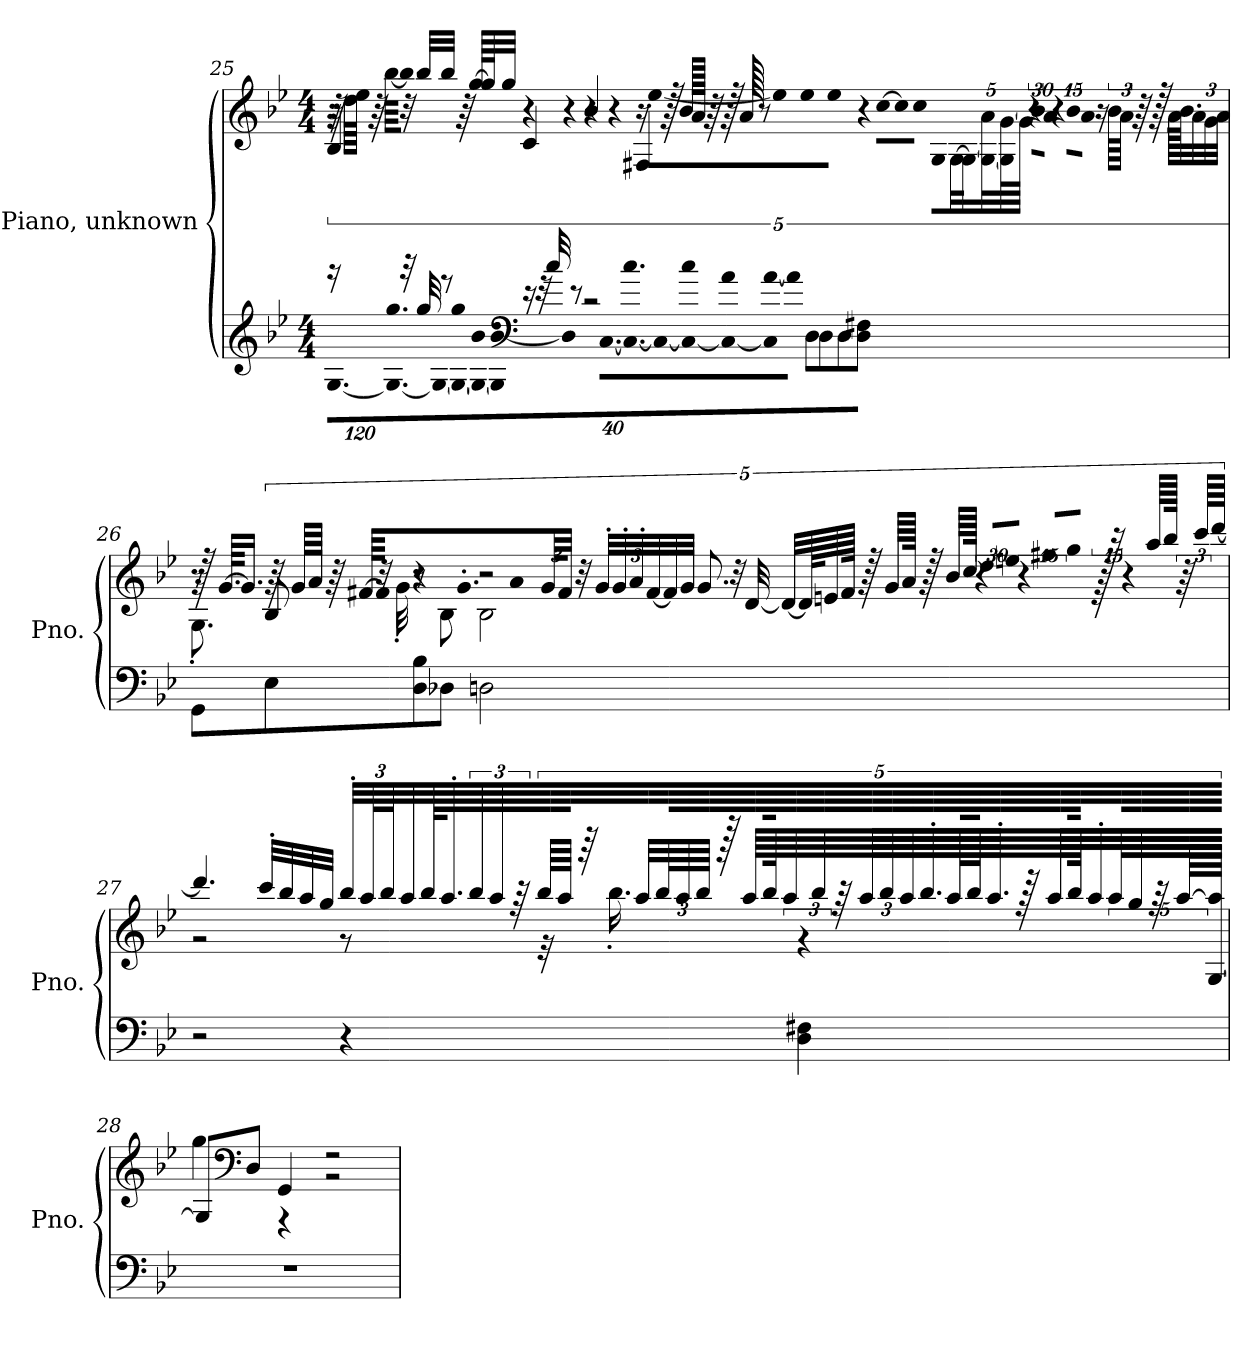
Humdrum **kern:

**kern	**kern
*part1	*part1
*staff2	*staff1
*I"Piano, unknown	*
*I'Pno.	*
!!LO:PB:g=z
*clefG2	*clefG2
*k[b-e-]	*k[b-e-]
*M4/4	*M4/4
=25	=25
*^	*
*	*Xbrackettup	*
!	!LO:N:vis=32.	!
*	*	*^
*	*	*	*^
16r	[1920%103G\LLL	16r	80r	4B-/
.	.	.	80dd\LLLL	.
.	.	.	80ee-\JJJJ	.
.	.	.	80r	.
.	.	.	[80bb-\KKKL	.
!	!LO:N:vis=32.	!	!	!
.	1920%103G\_ 1920%103gg\	.	.	.
32r	.	32r	8.bb-\J]	.
32gg/	.	32bb-/LLL	.	.
!	!LO:N:vis=32	!	!	!
.	640%23G\_	.	.	.
8r	.	32bb-/JJJ	.	.
!	!LO:N:vis=32	!	!	!
.	640%23G\_ 640%23gg\	.	.	.
.	.	64r	.	.
.	.	[64gg/KLLL	.	.
!	!LO:N:vis=32	!	!	!
.	640%23G\_ 640%23b-\	.	.	.
.	.	32gg/]	.	.
!	!LO:N:vis=64	!	!	!
.	960%17G\] [960%17b-\L	.	.	.
.	.	32gg/JJJ	.	.
!	!LO:N:vis=64	!	!	!
.	960%17b-\JJJJ]	.	.	.
*clefF4	*	*	*	*
16r	.	4r	32r	4c/
!	!LO:N:vis=32.	!	!	!
.	[1920%103C\LLL	.	.	.
.	.	.	64r	.
.	.	.	[64ee-\KLLL	.
!	!LO:N:vis=32.	!	!	!
.	1920%103C\_ 1920%103cc\	.	.	.
32r	.	.	32ee-\]	.
32cc/	.	.	32ee-\	.
!	!LO:N:vis=32	!	!	!
.	640%23C\_	.	.	.
8r	.	.	32ee-\JJJ	.
!	!LO:N:vis=32	!	!	!
.	640%23C\_ 640%23cc\	.	.	.
.	.	.	64r	.
.	.	.	[64cc\KLLL	.
!	!LO:N:vis=32	!	!	!
.	640%23C\_ 640%23a\	.	.	.
.	.	.	32cc\]	.
!	!LO:N:vis=64	!	!	!
.	960%17C\] [960%17a\L	.	.	.
.	.	.	32cc\JJJ	.
!	!LO:N:vis=64	!	!	!
.	960%17a\JJJJ]	.	.	.
2r	.	4b-/	8G\L	4r
.	8D\L	.	.	.
*	*	*	*Xbrackettup	*
.	.	.	[40G\KL	.
.	8D\	.	.	.
.	.	.	20G\_	.
.	.	.	40G\_ 40a\L	.
.	.	.	80G\] [80g\L	.
.	.	.	80g\JJJJ]	.
*	*	*	*brackettup	*
!	!	!	!LO:N:vis=128	!
.	.	16r	1920%17r	4F#X'/
.	8D\	.	.	.
!	!	!	!LO:N:vis=256	!
.	.	.	1920%17b-\KLLLL	.
!	!	!	!LO:N:vis=64	!
.	.	.	960%17a\JJJJ	.
.	.	.	1920ryy	.
!	!	!	!LO:N:vis=128	!
.	.	.	1920%17r	.
!	!	!	!LO:N:vis=256	!
.	.	.	1920%17b-\LLLLL	.
!	!	!	!LO:N:vis=256	!
.	.	.	1920%17a\JJJJJ	.
.	.	128r	16r	.
.	.	64b-/LLLL	.	.
.	.	128a/JJJJk	.	.
.	.	64r	.	.
.	.	128r	.	.
.	.	128a/	.	.
.	.	8r	96b-\LLLL	.
.	8D\ 8F#X\J	.	.	.
.	.	.	96a\JJJJ	.
.	.	.	96r	.
.	.	.	128r	.
.	.	.	64a\LLLL	.
.	.	.	128b-\JK	.
*	*	*	*Xbrackettup	*
.	.	.	48a'\	.
.	.	.	48g\	.
.	.	.	48a\JJJ	.
960ryy	.	960ryy	960ryy	960ryy
*v	*v	*	*	*
!!LO:LB:g=z	!!	!!
=26	=26	=26	=26
8GG\L	128r	8.G'\	8r
.	[64.g/KKLL	.	.
.	16.g/JJ]	.	.
*	*brackettup	*	*
8E-\	80r	.	8B-/
.	80g/LLLL	.	.
.	80a/JJJJ	.	.
.	80r	.	.
.	[80f#X/KKLL	.	.
.	16f#/]	32r	.
.	.	32g'\	.
8D\ 8B-\	64.g'/LL	8r	4r
.	128a/K	.	.
*	*Xbrackettup	*	*
.	96g/J	.	.
.	48f#/JJJ	.	.
.	32r	.	.
.	32g'/LLL	.	.
8D-X\J	48g'/	8B-\	.
.	48a'/	.	.
.	[48f#/	.	.
.	32f#/]	.	.
.	32g/JJJ	.	.
2Dn\	8.g/	2B-\	2r
.	32r	.	.
.	[32d/	.	.
.	32d/LLL_	.	.
.	128d/KL]	.	.
.	64en/	.	.
.	128f#/JJJJk	.	.
.	128r	.	.
.	64g/LLLL	.	.
.	128a/JJJJk	.	.
.	128r	.	.
.	64b-/LLLL	.	.
.	128cc/JJJJk	.	.
*	*brackettup	*	*
!	!LO:N:vis=128	!	!
.	1920%17r	.	.
!	!LO:N:vis=256	!	!
.	1920%17dd/KLLLL	.	.
!	!LO:N:vis=64	!	!
.	960%17een/JJJJ	.	.
.	1920ryy	.	.
!	!LO:N:vis=128	!	!
.	1920%17r	.	.
!	!LO:N:vis=256	!	!
.	1920%17ff#X/LLLLL	.	.
!	!LO:N:vis=256	!	!
.	1920%17gg/JJJJJ	.	.
.	1920r	.	.
.	960%7r	.	.
.	64aa/LLLL	.	.
.	128bb-/JJJJk	.	.
.	96r	.	.
.	96ccc/LLLL	.	.
.	[96ddd/JJJJ	.	.
*	*	*v	*v
!!LO:LB:g=z
=27	=27	=27
2r	4.ddd/]	2r
.	32ccc'/LLL	.
.	32bb-/	.
.	32aa/	.
.	32gg/JJJ	.
*	*Xbrackettup	*
4r	48bb-'/LLL	8r
.	96aa/L	.
.	96bb-/J	.
.	48aa/	.
.	128bb-/KL	.
.	64.aa'/	.
*	*brackettup	*
.	96bb-/	.
.	96aa/JJJJ	.
.	96r	.
.	80bb-/LLLL	32r
.	80aa/JJJJ	.
.	80r	.
.	.	16.bb-'\
.	40aa/LLL	.
*	*Xbrackettup	*
.	96bb-/L	.
.	96aa/	.
.	96bb-/JJJJ	.
.	128r	.
.	64aa/LLLL	.
.	128bb-/K	.
*	*brackettup	*
4D\ 4F#X\	96aa/	4r
.	96bb-/JJJJ	.
.	96r	.
*	*Xbrackettup	*
.	96aa/LLLL	.
.	96bb-/	.
.	96aa/	.
.	64.bb-'/	.
.	128aa/L	.
.	128bb-/J	.
.	64.aa'/JJJJ	.
.	128r	.
.	64aa/LLLL	.
.	128bb-/JK	.
.	32aa'/	.
*	*brackettup	*
.	80aa/L	.
.	80gg/JJJJ	.
.	80r	.
.	[80aa/LLLL	.
.	[80G/ 80aa/]JJJJ	.
!!LO:LB:g=z	!!
=28	=28	=28
1r	8G/L]	4gg\
*	*clefF4	*
.	8D/J	.
.	4GG/	4r
.	2r	2r
*	*v	*v
=	=
*-	*-
